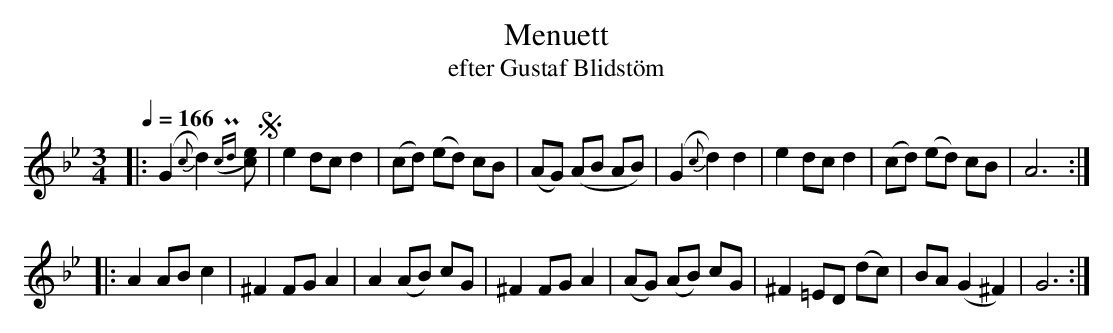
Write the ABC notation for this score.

X:1
T:Menuett
T:efter Gustaf Blidstöm
M:3/4
K:Gm
L:1/8
Q:1/4 = 166
|:(G2 {c}d2) ({cPd}[e)c] S| e2 dc d2|) (cd) (ed) cB |(AG) (AB AB)| (G2 {c}d2) d2 | e2 dc d2| (cd) (ed) cB | A6 :|
|: A2 AB c2| ^F2 FG A2| A2 (AB) cG | ^F2 FG A2| (AG) (AB) cG | ^F2 =ED (dc) | BA (G2 ^F2) | G6 :|
